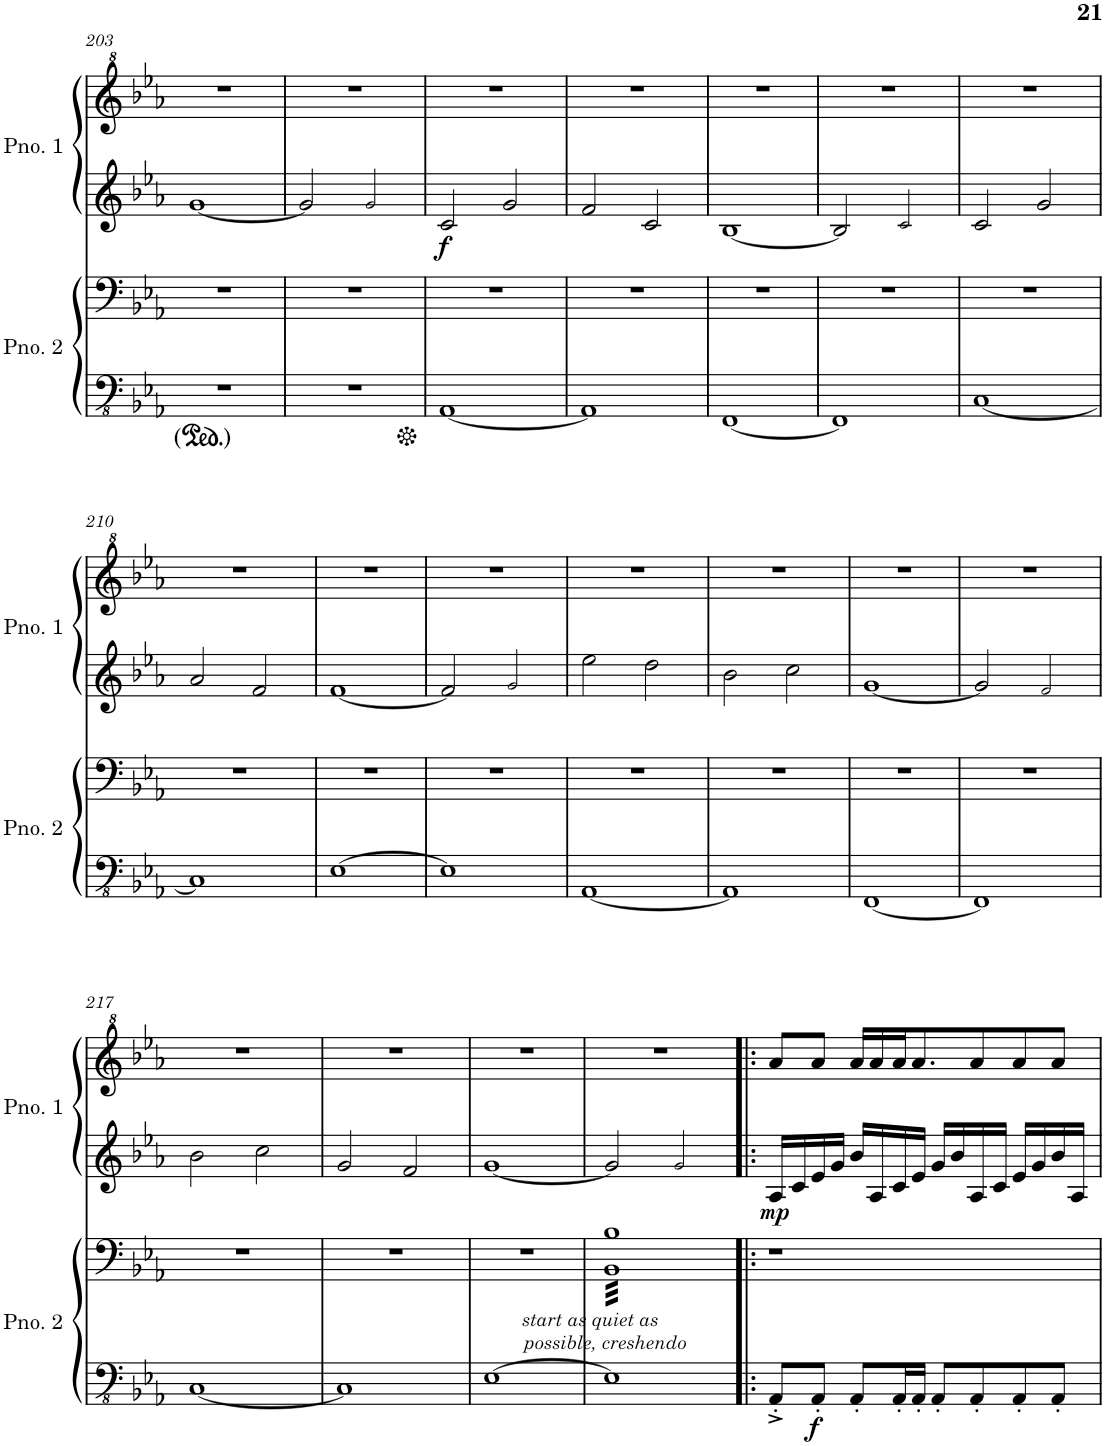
**kern	**kern	**dynam	**kern	**kern	**dynam
*part2	*part2	*part2	*part1	*part1	*part1
*staff4	*staff3	*staff3/4	*staff2	*staff1	*staff1/2
*I"Piano 2	*	*	*I"Piano 1	*	*
*I'Pno. 2	*	*	*I'Pno. 1	*	*
!!LO:PB:g=z
*clefFv4	*clefF4	*	*clefG2	*clefG^2	*
*k[b-e-a-]	*k[b-e-a-]	*	*k[b-e-a-]	*k[b-e-a-]	*
*M4/4	*M4/4	*	*M4/4	*M4/4	*
=203	=203	=203	=203	=203	=203
1r	1r	.	[1g	1r	.
=204	=204	=204	=204	=204	=204
1r	1r	.	2g/]	1r	.
.	.	.	2g!/	.	.
=205	=205	=205	=205	=205	=205
!	!	!	!	!	!LO:DY:b=2
[1AAA-	1r	.	2c/	1r	f
.	.	.	2g/	.	.
=206	=206	=206	=206	=206	=206
1AAA-]	1r	.	2f/	1r	.
.	.	.	2c/	.	.
=207	=207	=207	=207	=207	=207
[1FFF	1r	.	[1B-	1r	.
=208	=208	=208	=208	=208	=208
1FFF]	1r	.	2B-/]	1r	.
.	.	.	2c!/	.	.
=209	=209	=209	=209	=209	=209
[1CC	1r	.	2c/	1r	.
.	.	.	2g/	.	.
!!LO:LB:g=z
=210	=210	=210	=210	=210	=210
1CC]	1r	.	2a-/	1r	.
.	.	.	2f/	.	.
=211	=211	=211	=211	=211	=211
[1EE-	1r	.	[1f	1r	.
=212	=212	=212	=212	=212	=212
1EE-]	1r	.	2f/]	1r	.
.	.	.	2g!/	.	.
=213	=213	=213	=213	=213	=213
[1AAA-	1r	.	2ee-\	1r	.
.	.	.	2dd\	.	.
=214	=214	=214	=214	=214	=214
1AAA-]	1r	.	2b-\	1r	.
.	.	.	2cc\	.	.
=215	=215	=215	=215	=215	=215
[1FFF	1r	.	[1g	1r	.
=216	=216	=216	=216	=216	=216
1FFF]	1r	.	2g/]	1r	.
.	.	.	2f!/	.	.
!!LO:LB:g=z
=217	=217	=217	=217	=217	=217
[1CC	1r	.	2b-\	1r	.
.	.	.	2cc\	.	.
=218	=218	=218	=218	=218	=218
1CC]	1r	.	2g/	1r	.
.	.	.	2f/	.	.
=219	=219	=219	=219	=219	=219
[1EE-	1r	.	[1g	1r	.
=220	=220	=220	=220	=220	=220
!	!LO:TX:b:i:t=start as quiet as	!	!	!	!
!	!LO:TX:b:t=possible, creshendo	!	!	!	!
*	*tremolo	*	*	*	*
1EE-]	32BB- 32B-LLL	.	2g/]	1r	.
.	32BB- 32B-	.	.	.	.
.	32BB- 32B-	.	.	.	.
.	32BB- 32B-	.	.	.	.
.	32BB- 32B-	.	.	.	.
.	32BB- 32B-	.	.	.	.
.	32BB- 32B-	.	.	.	.
.	32BB- 32B-	.	.	.	.
.	32BB- 32B-	.	.	.	.
.	32BB- 32B-	.	.	.	.
.	32BB- 32B-	.	.	.	.
.	32BB- 32B-	.	.	.	.
.	32BB- 32B-	.	.	.	.
.	32BB- 32B-	.	.	.	.
.	32BB- 32B-	.	.	.	.
.	32BB- 32B-	.	.	.	.
.	32BB- 32B-	.	2g!/	.	.
.	32BB- 32B-	.	.	.	.
.	32BB- 32B-	.	.	.	.
.	32BB- 32B-	.	.	.	.
.	32BB- 32B-	.	.	.	.
.	32BB- 32B-	.	.	.	.
.	32BB- 32B-	.	.	.	.
.	32BB- 32B-	.	.	.	.
.	32BB- 32B-	.	.	.	.
.	32BB- 32B-	.	.	.	.
.	32BB- 32B-	.	.	.	.
.	32BB- 32B-	.	.	.	.
.	32BB- 32B-	.	.	.	.
.	32BB- 32B-	.	.	.	.
.	32BB- 32B-	.	.	.	.
.	32BB- 32B-JJJ	.	.	.	.
*	*Xtremolo	*	*	*	*
=221!|:	=221!|:	=221!|:	=221!|:	=221!|:	=221!|:
!	!	!	!	!	!LO:DY:b=2
8AAA-'^/L	1r	.	16A-/LL	8aa-/L	mp
.	.	.	16c/	.	.
!	!	!LO:DY:b=2	!	!	!
8AAA-'/J	.	f	16e-/	8aa-/J	.
.	.	.	16g/JJ	.	.
8AAA-'/L	.	.	16b-/LL	16aa-/LL	.
.	.	.	16A-/	16aa-/	.
16AAA-'/L	.	.	16c/	16aa-/J	.
16AAA-'/JJ	.	.	16e-/JJ	8.aa-/	.
8AAA-'/L	.	.	16g/LL	.	.
.	.	.	16b-/	.	.
8AAA-'/	.	.	16A-/	8aa-/	.
.	.	.	16c/JJ	.	.
8AAA-'/	.	.	16e-/LL	8aa-/	.
.	.	.	16g/	.	.
8AAA-'/J	.	.	16b-/	8aa-/J	.
.	.	.	16A-/JJ	.	.
=	=	=	=	=	=
*-	*-	*-	*-	*-	*-
